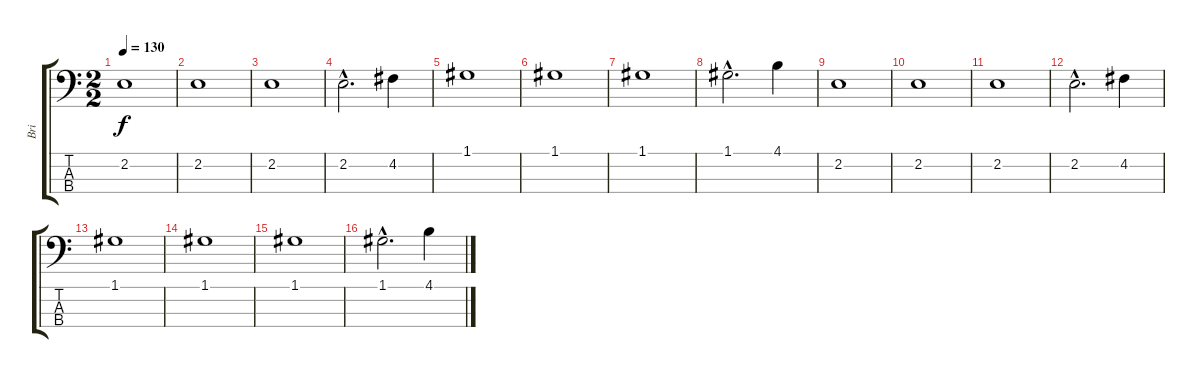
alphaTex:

\track ("Bri" "Bri") {instrument acousticbass}
\staff {score tabs}
\tuning (G2 D2 A1 E1) {hide}
\ts (2 2)
\tempo 130
\clef f4
\ks c
2.2.1{dy f} |
2.2.1 |
2.2.1 |
2.2{hac}.2{d} 4.2.4 |
1.1.1 |
1.1.1 |
1.1.1 |
1.1{hac}.2{d} 4.1.4 |
2.2.1 |
2.2.1 |
2.2.1 |
2.2{hac}.2{d} 4.2.4 |
1.1.1 |
1.1.1 |
1.1.1 |
1.1{hac}.2{d} 4.1.4
